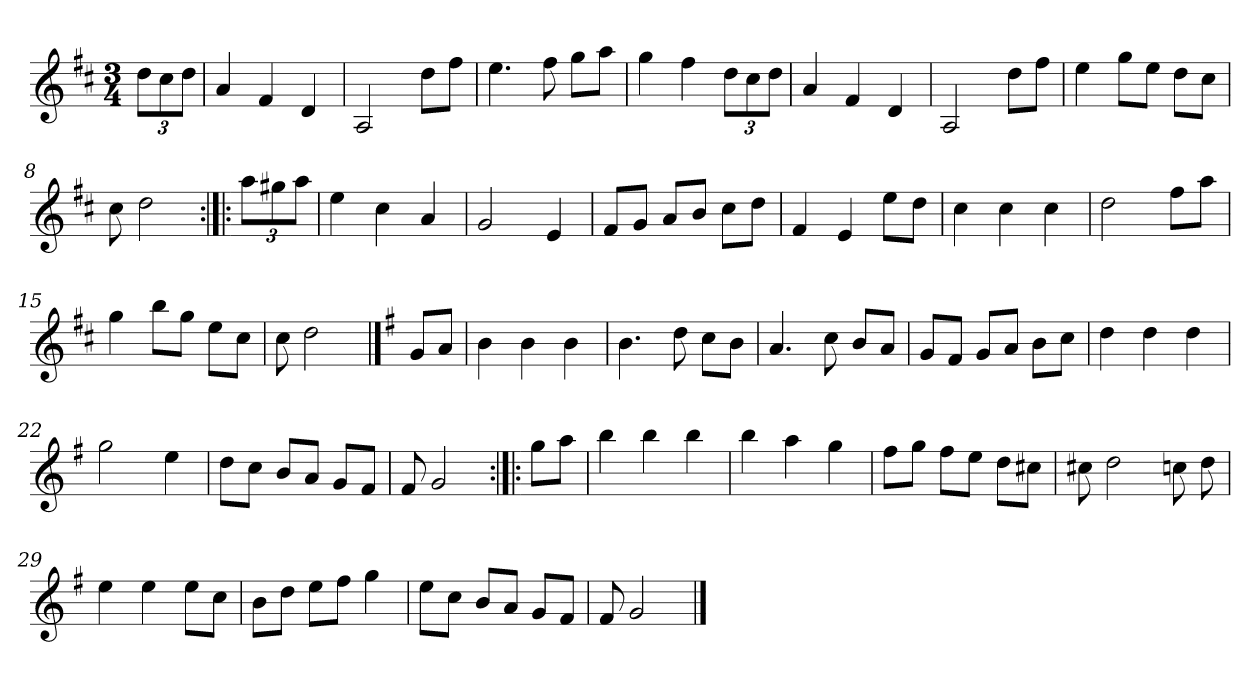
**kern
*part1
*staff1
*clefG2
*k[f#c#]
*D:
*M3/4
*MM120
=
12dd\L
12cc#\
12dd\J
=1
4a
4f#
4d
=2
2A
8dd\L
8ff#\J
=3
4.ee
8ff#
8gg\L
8aa\J
=4
4gg
4ff#
12dd\L
12cc#\
12dd\J
=5
4a
4f#
4d
=6
2A
8dd\L
8ff#\J
=7
4ee
8gg\L
8ee\J
8dd\L
8cc#\J
=8
8cc#
2dd
=:|!|:
12aa\L
12gg#X\
12aa\J
=9
4ee
4cc#
4a
=10
2g
4e
=11
8f#/L
8g/J
8a/L
8b/J
8cc#\L
8dd\J
=12
4f#
4e
8ee\L
8dd\J
=13
4cc#
4cc#
4cc#
=14
2dd
8ff#\L
8aa\J
=15
4gg
8bb\L
8gg\J
8ee\L
8cc#\J
=16
8cc#
2dd
==
*k[f#]
*G:
8g/L
8a/J
=17
4b
4b
4b
=18
4.b
8dd
8cc\L
8b\J
=19
4.a
8cc
8b/L
8a/J
=20
8g/L
8f#/J
8g/L
8a/J
8b\L
8cc\J
=21
4dd
4dd
4dd
=22
2gg
4ee
=23
8dd\L
8cc\J
8b/L
8a/J
8g/L
8f#/J
=24
8f#
2g
=:|!|:
8gg\L
8aa\J
=25
4bb
4bb
4bb
=26
4bb
4aa
4gg
=27
8ff#\L
8gg\J
8ff#\L
8ee\J
8dd\L
8cc#X\J
=28
8cc#X
2dd
8ccn
8dd
=29
4ee
4ee
8ee\L
8cc\J
=30
8b\L
8dd\J
8ee\L
8ff#\J
4gg
=31
8ee\L
8cc\J
8b/L
8a/J
8g/L
8f#/J
=32
8f#
2g
==
*-
